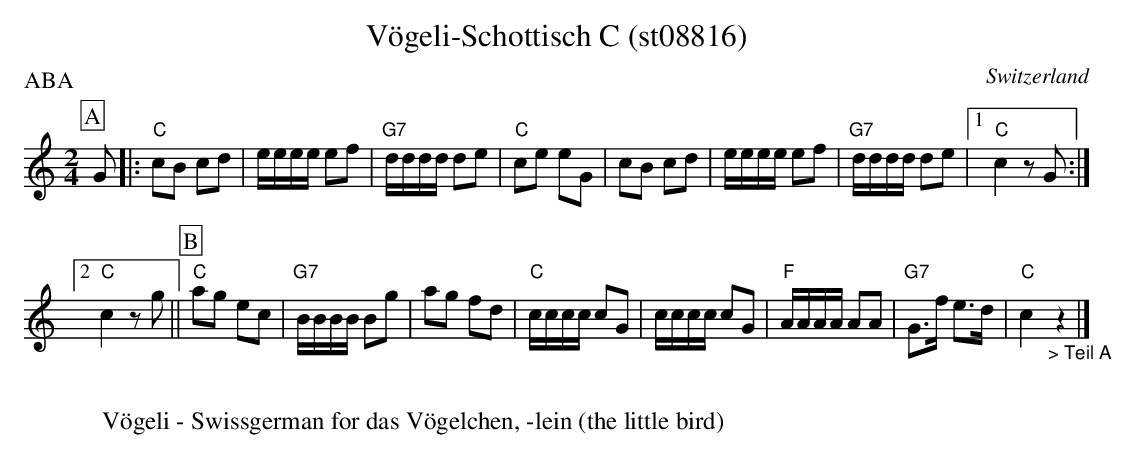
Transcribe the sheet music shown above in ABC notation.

X:1
T: Vögeli-Schottisch C (st08816)
P:ABA
O:Switzerland
M:2/4
L:1/16
K:C major
[P:A] G2 |: "C"c2B2 c2d2 | eeee e2f2 | "G7"dddd d2e2 | "C"c2e2 e2G2 | c2B2 c2d2 | eeee e2f2 | "G7"dddd d2e2 |1 "C"c4 z2G2 :|2
"C" c4z2g2 || [P:B] "C"a2g2 e2c2 | "G7"BBBB B2g2 | a2g2 f2d2 | "C"cccc c2G2 | cccc c2G2 | "F"AAAA A2A2 | "G7"G3f e3d | "C"c4"_> Teil A"z4 |]
W:
W:Vögeli - Swissgerman for das Vögelchen, -lein (the little bird)
